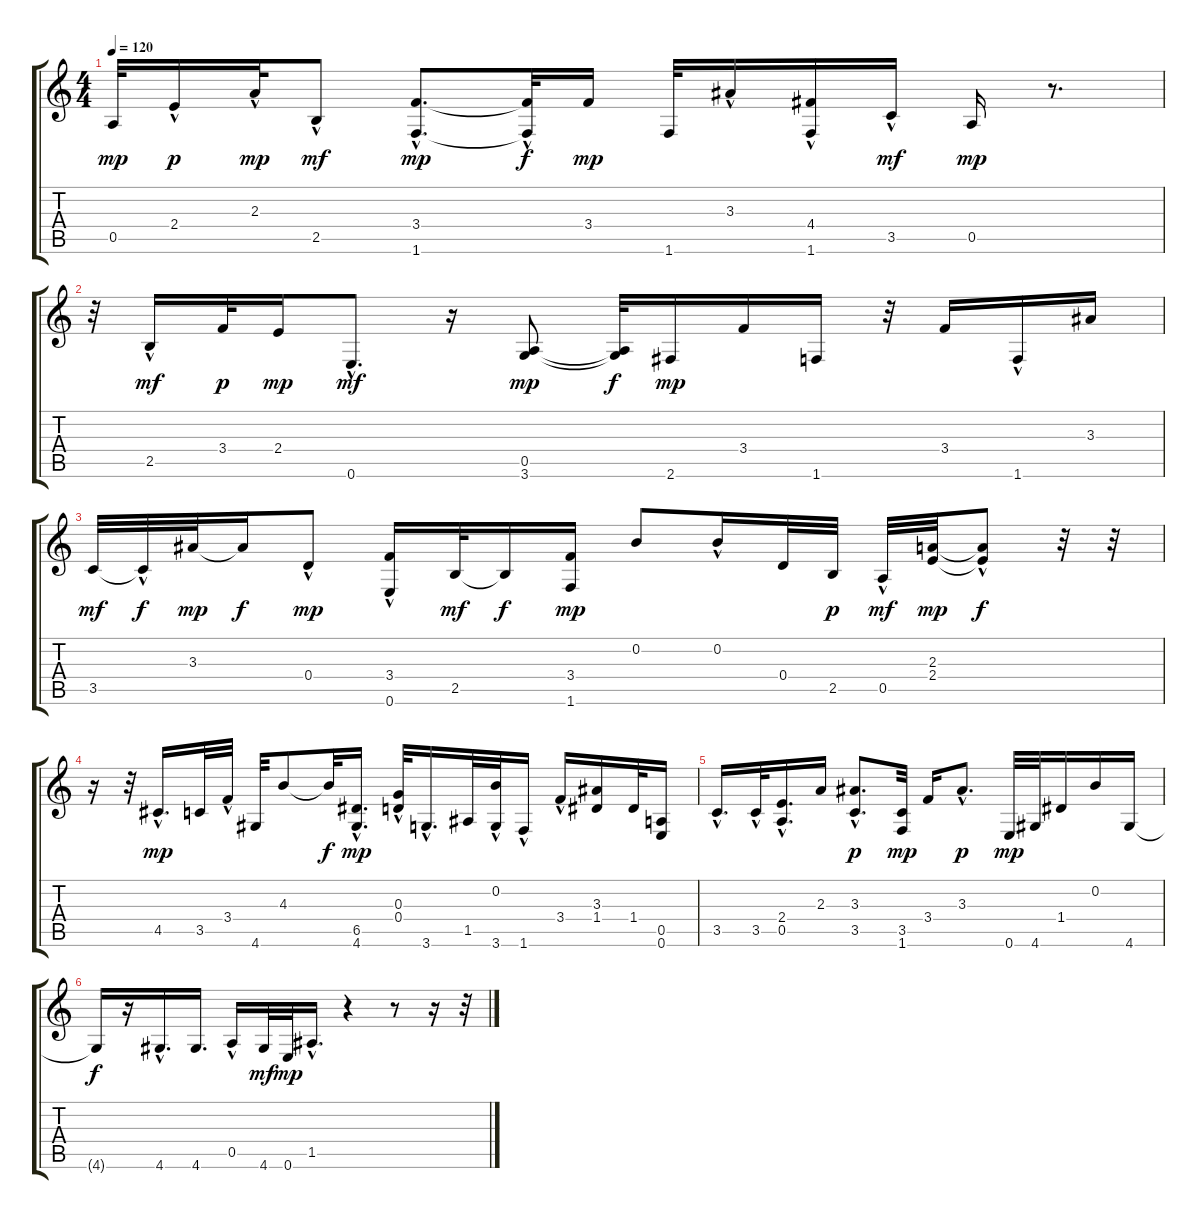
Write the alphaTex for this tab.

\track "" {instrument distortionguitar}
\staff {score tabs}
\tuning (E4 B3 G3 D3 A2 E2) {hide}
\ts (4 4)
\tempo 120
\clef g2
\ks c
0.5.32{dy mp} 2.4{hac}.16{dy p} 2.3{hac}.32{dy mp} 2.5{hac}.8{dy mf} (3.4{hac} 1.6{hac}).8{d dy mp} (3.4{t} 1.6{hac t}).32{dy f} 3.4.16{dy mp} 1.6.32 3.3{hac}.16 (4.4{hac} 1.6{hac}).16 3.5{hac}.16{dy mf} 0.5.16{dy mp} r.8{d} |
r.32 2.5{hac}.16{dy mf} 3.4.32{dy p} 2.4.16{dy mp} 0.6{hac}.8{d dy mf} r.16 (0.5 3.6).8{dy mp} (0.5{t} 3.6{t}).32{dy f} 2.6.16{dy mp} 3.4.16 1.6.16 r.32 3.4.16 1.6{hac}.16 3.3.16 |
3.5.32{dy mf} 3.5{hac t}.32{dy f} 3.3.32{dy mp} 3.3{t}.16{dy f} 0.4{hac}.8{dy mp} (3.4{hac} 0.6{hac}).16 2.5.32{dy mf} 2.5{t}.16{dy f} (3.4 1.6).16{dy mp} 0.2.8 0.2{hac}.16 0.4.32 2.5.32{dy p} 0.5{hac}.32{dy mf} (2.3 2.4).32{dy mp} (2.3{hac t} 2.4{t}).8{dy f} r.32 r.32 |
r.16 r.32 4.5{hac}.16{d dy mp} 3.5.32 3.4{hac}.32 4.6.32 4.3.8 4.3{t}.32{dy f} (6.5{hac} 4.6{hac}).16{d dy mp} (0.3 0.4{hac}).32 3.6{hac}.16{d} 1.5.32 (0.2{hac} 3.6).32 1.6{hac}.16 3.4{hac}.16 (3.3 1.4).16 1.4.32 (0.5 0.6).16 |
3.5{hac}.16{d} 3.5{hac}.32 (2.4{hac} 0.5{hac}).16{d} 2.3.16 (3.3{hac} 3.5{hac}).8{d dy p} (3.5 1.6).32{dy mp} 3.4.16 3.3{hac}.8{d dy p} 0.6.32{dy mp} 4.6.32 1.4.16 0.2.16 4.6.16 |
4.6{t}.16{dy f} r.16 4.6{hac}.16{d} 4.6.16{d} 0.5{hac}.16 4.6.32{dy mf} 0.6.32{dy mp} 1.5{hac}.16{d} r.4 r.8 r.16 r.32
